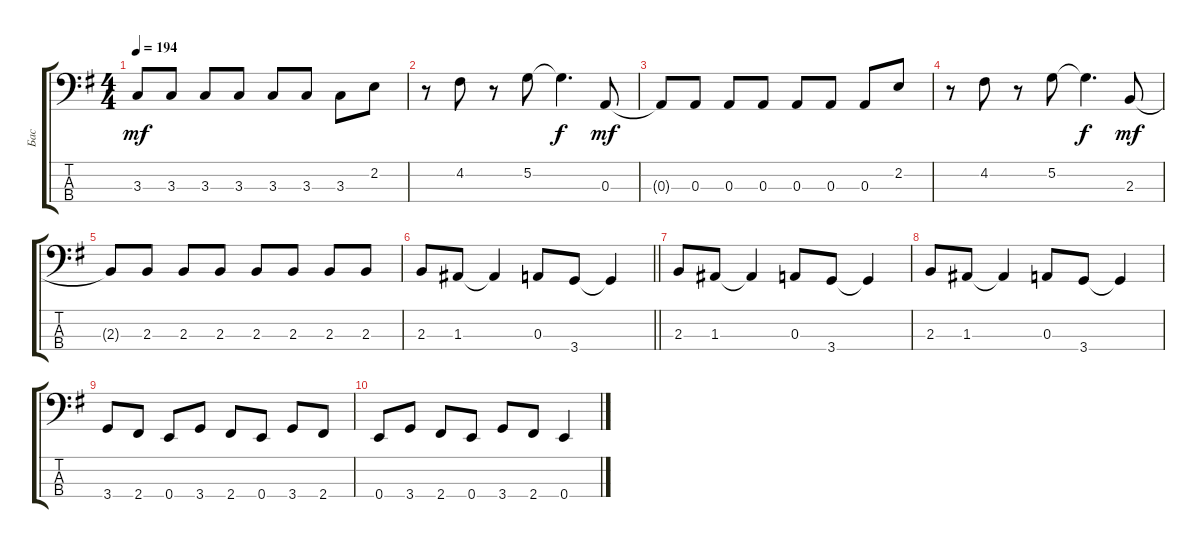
\track ("Бас" "Бас") {instrument electricbassfinger}
\staff {score tabs}
\tuning (G2 D2 A1 E1) {hide}
\ts (4 4)
\tempo 194
\clef f4
\ks eminor
3.3{t}.8{dy mf} 3.3.8 3.3.8 3.3.8 3.3.8 3.3.8 3.3.8 2.2.8 |
r.8 4.2.8 r.8 5.2.8 5.2{t}.4{d dy f} 0.3.8{dy mf} |
0.3{t}.8 0.3.8 0.3.8 0.3.8 0.3.8 0.3.8 0.3.8 2.2.8 |
r.8 4.2.8 r.8 5.2.8 5.2{t}.4{d dy f} 2.3.8{dy mf} |
2.3{t}.8 2.3.8 2.3.8 2.3.8 2.3.8 2.3.8 2.3.8 2.3.8 |
\barLineRight lightlight
2.3.8 1.3.8 1.3{t}.4 0.3.8 3.4.8 3.4{t}.4 |
2.3.8 1.3.8 1.3{t}.4 0.3.8 3.4.8 3.4{t}.4 |
2.3.8 1.3.8 1.3{t}.4 0.3.8 3.4.8 3.4{t}.4 |
3.4.8 2.4.8 0.4.8 3.4.8 2.4.8 0.4.8 3.4.8 2.4.8 |
0.4.8 3.4.8 2.4.8 0.4.8 3.4.8 2.4.8 0.4.4
